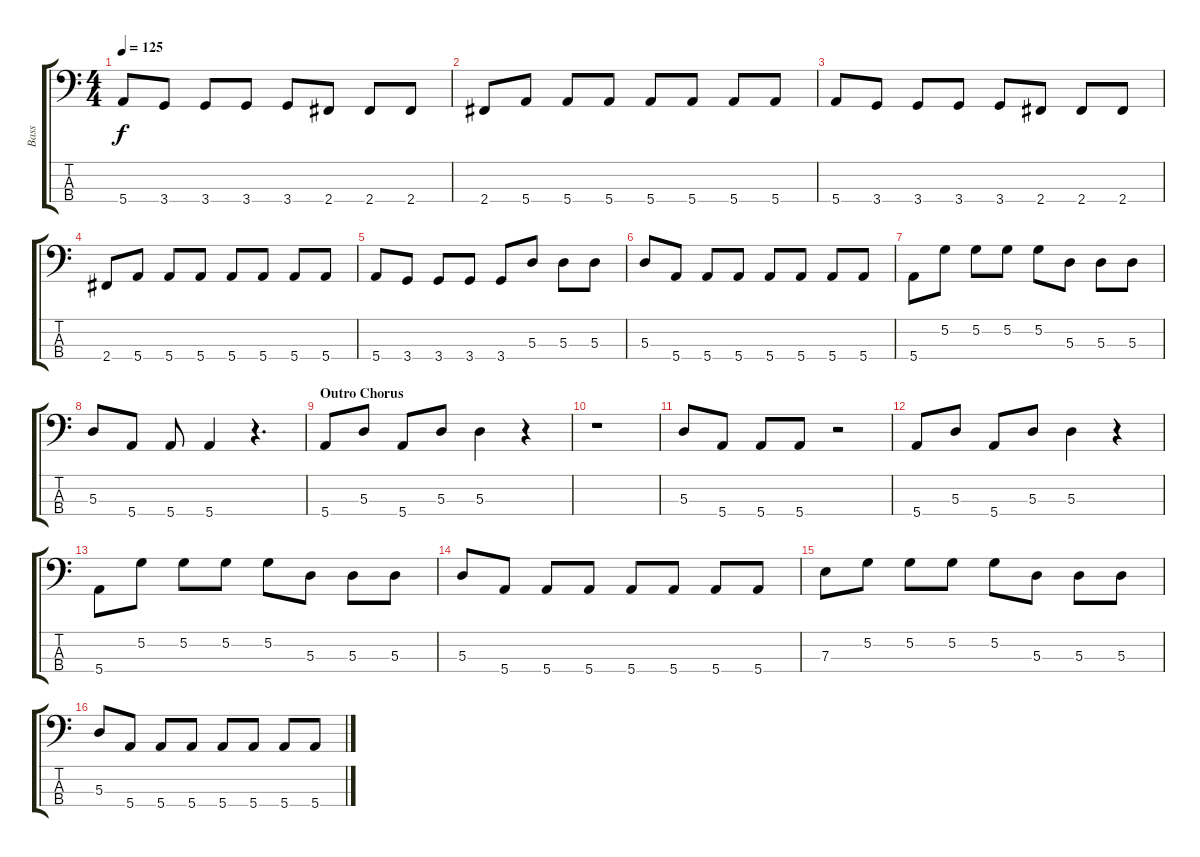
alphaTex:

\track ("Bass" "Bass") {instrument electricbassfinger}
\staff {score tabs}
\tuning (G2 D2 A1 E1) {hide}
\ts (4 4)
\tempo 125
\clef f4
\ks c
5.4.8{dy f} 3.4.8 3.4.8 3.4.8 3.4.8 2.4.8 2.4.8 2.4.8 |
2.4.8 5.4.8 5.4.8 5.4.8 5.4.8 5.4.8 5.4.8 5.4.8 |
5.4.8 3.4.8 3.4.8 3.4.8 3.4.8 2.4.8 2.4.8 2.4.8 |
2.4.8 5.4.8 5.4.8 5.4.8 5.4.8 5.4.8 5.4.8 5.4.8 |
5.4.8 3.4.8 3.4.8 3.4.8 3.4.8 5.3.8 5.3.8 5.3.8 |
5.3.8 5.4.8 5.4.8 5.4.8 5.4.8 5.4.8 5.4.8 5.4.8 |
5.4.8 5.2.8 5.2.8 5.2.8 5.2.8 5.3.8 5.3.8 5.3.8 |
5.3.8 5.4.8 5.4.8 5.4.4 r.4{d} |
\section ("" "Outro Chorus")
5.4.8 5.3.8 5.4.8 5.3.8 5.3.4 r.4 |
r.1 |
5.3.8 5.4.8 5.4.8 5.4.8 r.2 |
5.4.8 5.3.8 5.4.8 5.3.8 5.3.4 r.4 |
5.4.8 5.2.8 5.2.8 5.2.8 5.2.8 5.3.8 5.3.8 5.3.8 |
5.3.8 5.4.8 5.4.8 5.4.8 5.4.8 5.4.8 5.4.8 5.4.8 |
7.3.8 5.2.8 5.2.8 5.2.8 5.2.8 5.3.8 5.3.8 5.3.8 |
5.3.8 5.4.8 5.4.8 5.4.8 5.4.8 5.4.8 5.4.8 5.4.8
